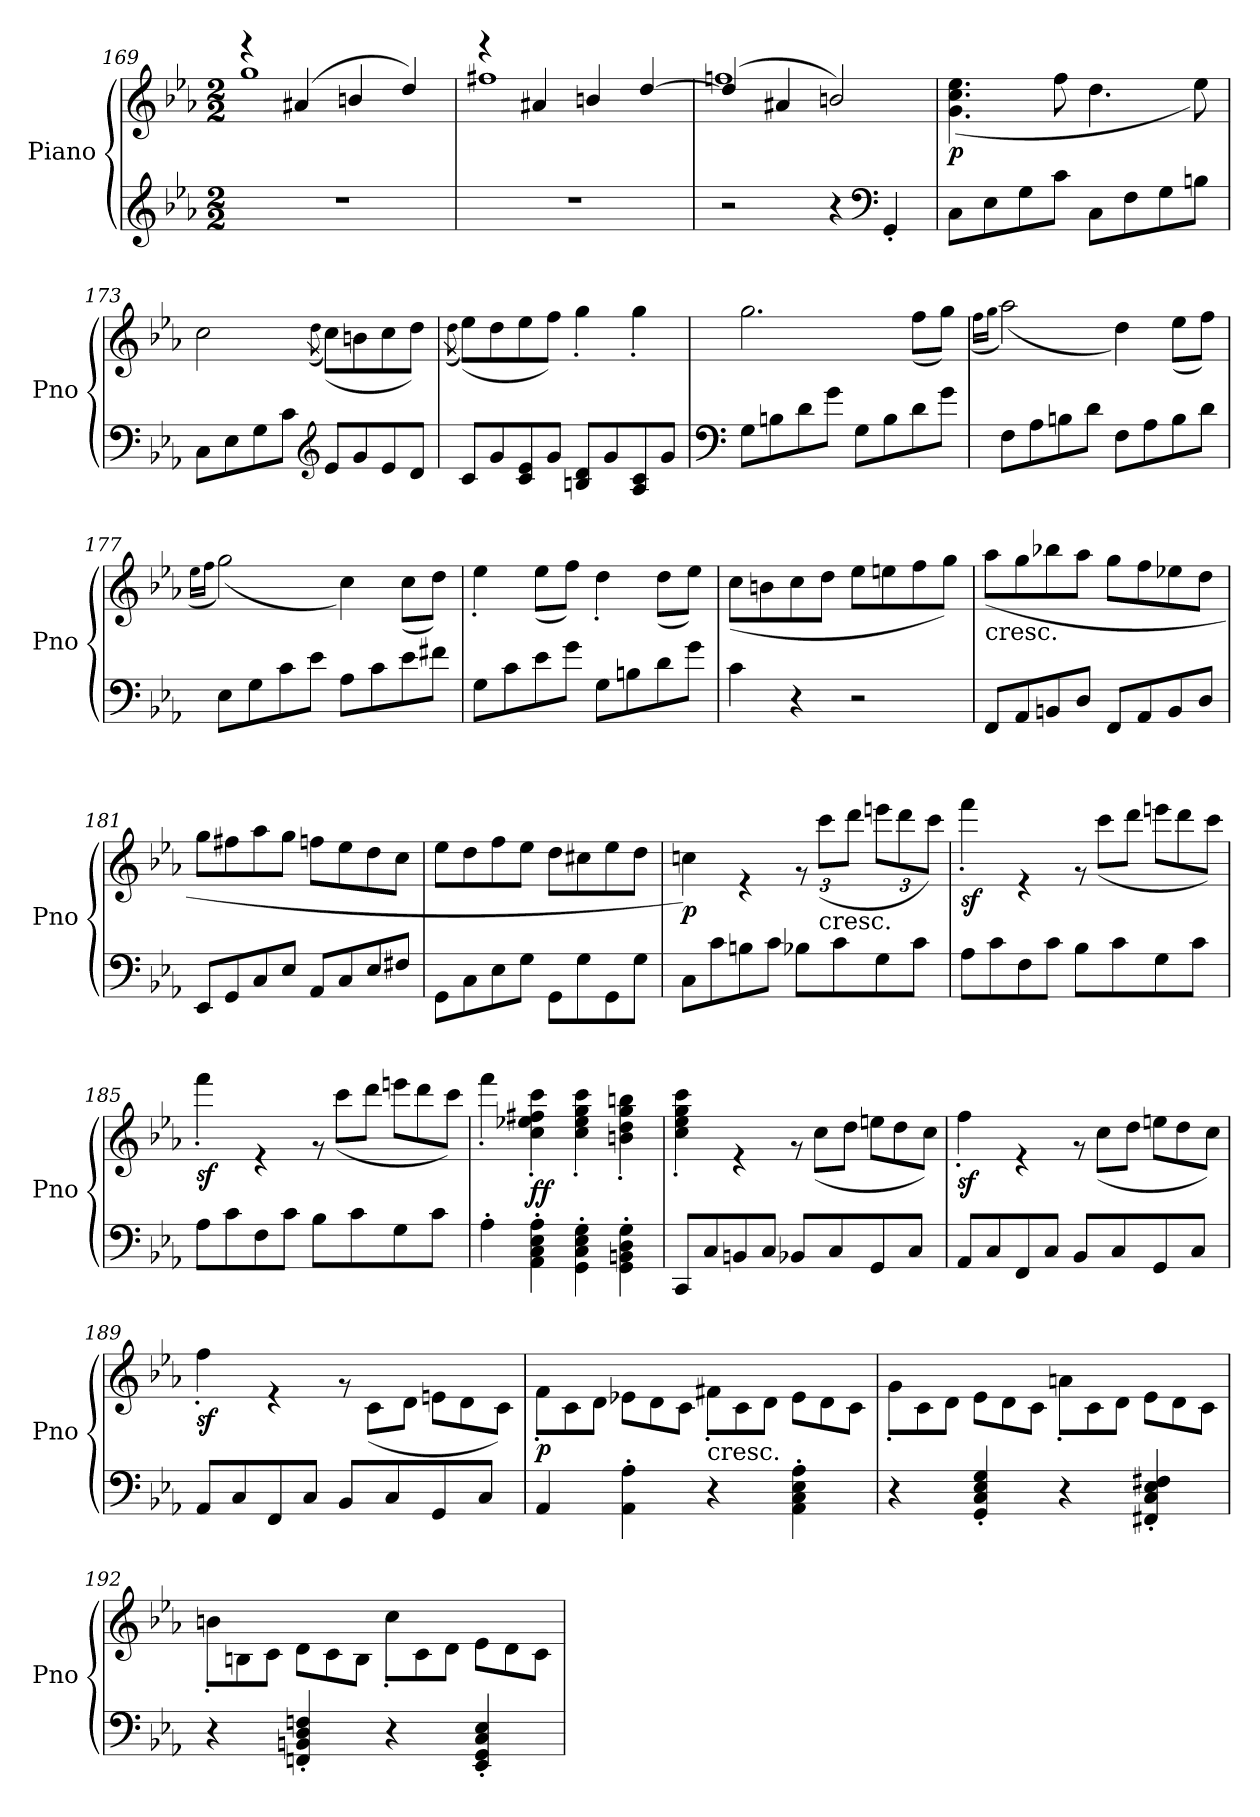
**kern	**kern	**dynam
*part1	*part1	*part1
*staff2	*staff1	*staff1/2
*I"Piano	*	*
*I'Pno	*	*
*clefG2	*clefG2	*
*k[b-e-a-]	*k[b-e-a-]	*
*c:	*c:	*
*M2/2	*M2/2	*
=169	=169	=169
*	*^	*
1r	4r	1gg	.
.	(>4a#X/	.	.
.	4bn/	.	.
.	4dd/)	.	.
=170	=170	=170	=170
1r	4r	1ff#X	.
.	4a#X/	.	.
.	4bn/	.	.
.	[4dd/	.	.
=171	=171	=171	=171
2r	(>4dd/]	1ffn	.
.	4a#X/	.	.
4r	2bn/)	.	.
*clefF4	*	*	*
4GG'/	.	.	.
=172	=172	=172	=172
!	!	!	!LO:DY:b
8C\L	1ryy	(<4.g\ 4.cc\ 4.ee-\	p
8E-\	.	.	.
8G\	.	.	.
8c\J	.	8ff\	.
8C\L	.	4.dd\	.
8F\	.	.	.
8G\	.	.	.
8Bn\J	.	8ee-\)	.
!!LO:LB:g=z	!!
=173	=173	=173	=173
8C\L	1ryy	2cc\	.
8E-\	.	.	.
8G\	.	.	.
8c\J	.	.	.
*clefG2	*	*	*
.	.	(>8qdd\	.
8e-/L	.	(<8cc\L)	.
8g/	.	8bn\	.
8e-/	.	8cc\	.
8d/J	.	8dd\J)	.
=174	=174	=174	=174
.	.	(>8qdd\	.
8c/L	1ryy	(<8ee-\L)	.
8g/	.	8dd\	.
8c/ 8e-/	.	8ee-\	.
8g/J	.	8ff\J)	.
8Bn/ 8d/L	.	4gg'\	.
8g/	.	.	.
8A-/ 8c/	.	4gg'\	.
8g/J	.	.	.
=175	=175	=175	=175
*clefF4	*	*	*
8G\L	1ryy	2.gg\	.
8Bn\	.	.	.
8d\	.	.	.
8g\J	.	.	.
8G\L	.	.	.
8B\	.	.	.
8d\	.	(<8ff\L	.
8g\J	.	8gg\J)	.
=176	=176	=176	=176
.	.	(>16qff\LL	.
.	.	16qgg\JJ	.
8F\L	1ryy	(<2aa-\)	.
8A-\	.	.	.
8Bn\	.	.	.
8d\J	.	.	.
8F\L	.	4dd\)	.
8A-\	.	.	.
8B\	.	(<8ee-\L	.
8d\J	.	8ff\J)	.
!!LO:LB:g=z	!!
=177	=177	=177	=177
.	.	(>16qee-\LL	.
.	.	16qff\JJ	.
8E-\L	1ryy	(<2gg\)	.
8G\	.	.	.
8c\	.	.	.
8e-\J	.	.	.
8A-\L	.	4cc\)	.
8c\	.	.	.
8e-\	.	(<8cc\L	.
8f#X\J	.	8dd\J)	.
=178	=178	=178	=178
8G\L	1ryy	4ee-'\	.
8c\	.	.	.
8e-\	.	(<8ee-\L	.
8g\J	.	8ff\J)	.
8G\L	.	4dd'\	.
8Bn\	.	.	.
8d\	.	(<8dd\L	.
8g\J	.	8ee-\J)	.
=179	=179	=179	=179
4c\	1ryy	(<8cc\L	.
.	.	8bn\	.
4r	.	8cc\	.
.	.	8dd\J	.
2r	.	8ee-\L	.
.	.	8een\	.
.	.	8ff\	.
.	.	8gg\J)	.
=180	=180	=180	=180
!	!LO:TX:b:t=cresc.	!	!
8FF/L	1ryy	(<8aa-\L	.
8AA-/	.	8gg\	.
8BBn/	.	8bb-X\	.
8D/J	.	8aa-\J	.
8FF/L	.	8gg\L	.
8AA-/	.	8ff\	.
8BB/	.	8ee-X\	.
8D/J	.	8dd\J	.
!!LO:PB:g=z	!!
=181	=181	=181	=181
8EE-/L	1ryy	8gg\L	.
8GG/	.	8ff#X\	.
8C/	.	8aa-\	.
8E-/J	.	8gg\J	.
8AA-/L	.	8ffn\L	.
8C/	.	8ee-\	.
8E-/	.	8dd\	.
8F#X/J	.	8cc\J	.
=182	=182	=182	=182
8GG\L	1ryy	8ee-\L	.
8C\	.	8dd\	.
8E-\	.	8ff\	.
8G\J	.	8ee-\J	.
8GG\L	.	8dd\L	.
8G\	.	8cc#X\	.
8GG\	.	8ee-\	.
8G\J	.	8dd\J	.
=183	=183	=183	=183
!	!	!	!LO:DY:b
8C\L	1ryy	4ccn\)	p
8c\	.	.	.
8Bn\	.	4r	.
8c\J	.	.	.
*	*	*Xbrackettup	*
8B-X\L	.	12r	.
!	!	!LO:TX:b:t=cresc.	!
.	.	(<12ccc\L	.
8c\	.	.	.
.	.	12ddd\J	.
8G\	.	12eeen\L	.
.	.	12ddd\	.
8c\J	.	.	.
.	.	12ccc\J)	.
!!LO:LB:g=z	!!
=184	=184	=184	=184
!	!	!	!LO:DY:b
8A-\L	1ryy	4fff'\	sf
8c\	.	.	.
8F\	.	4r	.
8c\J	.	.	.
*	*	*Xtuplet	*
8B-\L	.	12r	.
.	.	(<12ccc\L	.
8c\	.	.	.
.	.	12ddd\J	.
8G\	.	12eeen\L	.
.	.	12ddd\	.
8c\J	.	.	.
.	.	12ccc\J)	.
=185	=185	=185	=185
!	!	!	!LO:DY:b
8A-\L	1ryy	4fff'\	sf
8c\	.	.	.
8F\	.	4r	.
8c\J	.	.	.
8B-\L	.	12r	.
.	.	(<12ccc\L	.
8c\	.	.	.
.	.	12ddd\J	.
8G\	.	12eeen\L	.
.	.	12ddd\	.
8c\J	.	.	.
.	.	12ccc\J)	.
=186	=186	=186	=186
4A-'\	1ryy	4fff'\	.
!	!	!	!LO:DY:b
4AA-\' 4C\' 4E-\' 4A-\'	.	4cc\' 4ee-X\' 4ff#X\' 4ccc\'	ff
4GG\' 4C\' 4E-\' 4G\'	.	4cc\' 4ee-\' 4gg\' 4ccc\'	.
4GG\' 4BBn\' 4D\' 4G\'	.	4bn\' 4dd\' 4gg\' 4bbn\'	.
!!LO:LB:g=z	!!
=187	=187	=187	=187
8CC/L	1ryy	4cc\' 4ee-\' 4gg\' 4ccc\'	.
8C/	.	.	.
8BBn/	.	4r	.
8C/J	.	.	.
8BB-X/L	.	12r	.
.	.	(<12cc\L	.
8C/	.	.	.
.	.	12dd\J	.
8GG/	.	12een\L	.
.	.	12dd\	.
8C/J	.	.	.
.	.	12cc\J)	.
=188	=188	=188	=188
!	!	!	!LO:DY:b
8AA-/L	1ryy	4ff'\	sf
8C/	.	.	.
8FF/	.	4r	.
8C/J	.	.	.
8BB-/L	.	12r	.
.	.	(<12cc\L	.
8C/	.	.	.
.	.	12dd\J	.
8GG/	.	12een\L	.
.	.	12dd\	.
8C/J	.	.	.
.	.	12cc\J)	.
=189	=189	=189	=189
!	!	!	!LO:DY:b
8AA-/L	1ryy	4ff'\	sf
8C/	.	.	.
8FF/	.	4r	.
8C/J	.	.	.
8BB-/L	.	12r	.
.	.	(<12c\L	.
8C/	.	.	.
.	.	12d\J	.
8GG/	.	12en\L	.
.	.	12d\	.
8C/J	.	.	.
.	.	12c\J)	.
!!LO:LB:g=z	!!
=190	=190	=190	=190
!	!	!	!LO:DY:b
4AA-/	1ryy	12f'\L	p
.	.	12c\	.
.	.	12d\J	.
4AA-\' 4A-\'	.	12e-X\L	.
.	.	12d\	.
.	.	12c\J	.
!	!	!LO:TX:b:t=cresc.	!
4r	.	12f#X'\L	.
.	.	12c\	.
.	.	12d\J	.
4AA-\' 4C\' 4E-\' 4A-\'	.	12e-\L	.
.	.	12d\	.
.	.	12c\J	.
=191	=191	=191	=191
4r	1ryy	12g'\L	.
.	.	12c\	.
.	.	12d\J	.
4GG/' 4C/' 4E-/' 4G/'	.	12e-\L	.
.	.	12d\	.
.	.	12c\J	.
4r	.	12an'\L	.
.	.	12c\	.
.	.	12d\J	.
4FF#X/' 4C/' 4E-/' 4F#X/'	.	12e-\L	.
.	.	12d\	.
.	.	12c\J	.
=192	=192	=192	=192
4r	1ryy	12bn'\L	.
.	.	12Bn\	.
.	.	12c\J	.
4FFn/' 4BBn/' 4D/' 4Fn/'	.	12d\L	.
.	.	12c\	.
.	.	12B\J	.
4r	.	12cc'\L	.
.	.	12c\	.
.	.	12d\J	.
4EE-/' 4GG/' 4C/' 4E-/'	.	12e-\L	.
.	.	12d\	.
.	.	12c\J	.
*	*v	*v	*
=	=	=
*-	*-	*-
